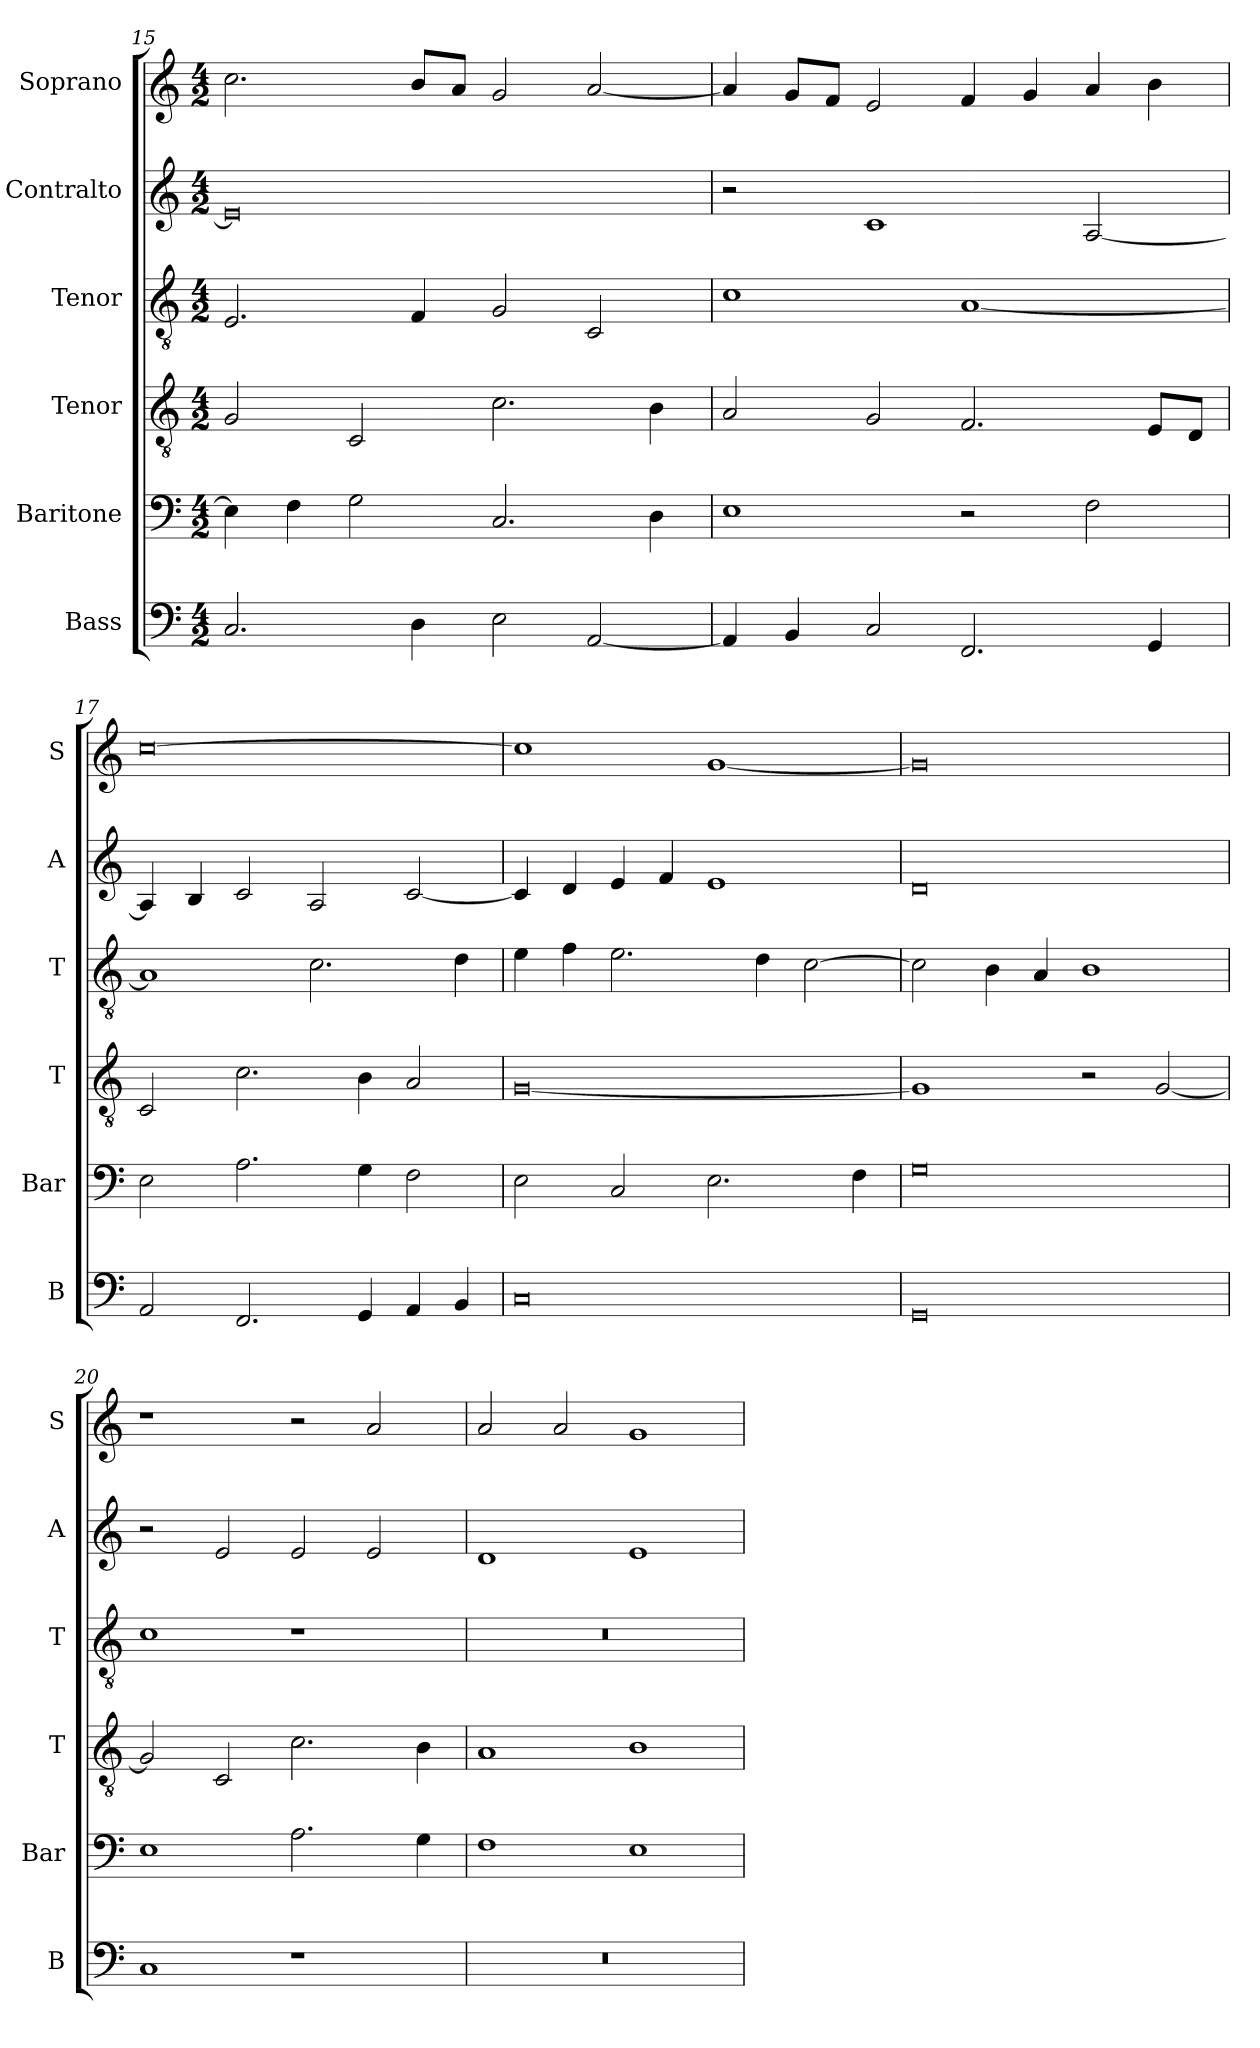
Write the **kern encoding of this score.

**kern	**kern	**kern	**kern	**kern	**kern
*part6	*part5	*part4	*part3	*part2	*part1
*staff6	*staff5	*staff4	*staff3	*staff2	*staff1
*I"Bass	*I"Baritone	*I"Tenor	*I"Tenor	*I"Contralto	*I"Soprano
*I'B	*I'Bar	*I'T	*I'T	*I'A	*I'S
*clefF4	*clefF4	*clefGv2	*clefGv2	*clefG2	*clefG2
*k[]	*k[]	*k[]	*k[]	*k[]	*k[]
*E:phr	*E:phr	*E:phr	*E:phr	*E:phr	*E:phr
*M4/2	*M4/2	*M4/2	*M4/2	*M4/2	*M4/2
=15	=15	=15	=15	=15	=15
2.C	4E]	2G	2.E	0e]	2.cc
.	4F	.	.	.	.
.	2G	2C	.	.	.
4D	.	.	4F	.	8b/L
.	.	.	.	.	8a/J
2E	2.C	2.c	2G	.	2g
[2AA	.	.	2C	.	[2a
.	4D	4B	.	.	.
=16	=16	=16	=16	=16	=16
4AA]	1E	2A	1c	2r	4a]
4BB	.	.	.	.	8g/L
.	.	.	.	.	8f/J
2C	.	2G	.	1c	2e
2.FF	2r	2.F	[1A	.	4f
.	.	.	.	.	4g
.	2F	.	.	[2A	4a
4GG	.	8E/L	.	.	4b
.	.	8D/J	.	.	.
=17	=17	=17	=17	=17	=17
2AA	2E	2C	1A]	4A]	[0cc
.	.	.	.	4B	.
2.FF	2.A	2.c	.	2c	.
.	.	.	2.c	2A	.
4GG	4G	4B	.	.	.
4AA	2F	2A	.	[2c	.
4BB	.	.	4d	.	.
=18	=18	=18	=18	=18	=18
0C	2E	[0G	4e	4c]	1cc]
.	.	.	4f	4d	.
.	2C	.	2.e	4e	.
.	.	.	.	4f	.
.	2.E	.	.	1e	[1g
.	.	.	4d	.	.
.	.	.	[2c	.	.
.	4F	.	.	.	.
=19	=19	=19	=19	=19	=19
0GG	0G	1G]	2c]	0d	0g]
.	.	.	4B	.	.
.	.	.	4A	.	.
.	.	2r	1B	.	.
.	.	[2G	.	.	.
=20	=20	=20	=20	=20	=20
1C	1E	2G]	1c	2r	1r
.	.	2C	.	2e	.
1r	2.A	2.c	1r	2e	2r
.	.	.	.	2e	2a
.	4G	4B	.	.	.
=21	=21	=21	=21	=21	=21
0r	1F	1A	0r	1d	2a
.	.	.	.	.	2a
.	1E	1B	.	1e	1g
=	=	=	=	=	=
*-	*-	*-	*-	*-	*-
